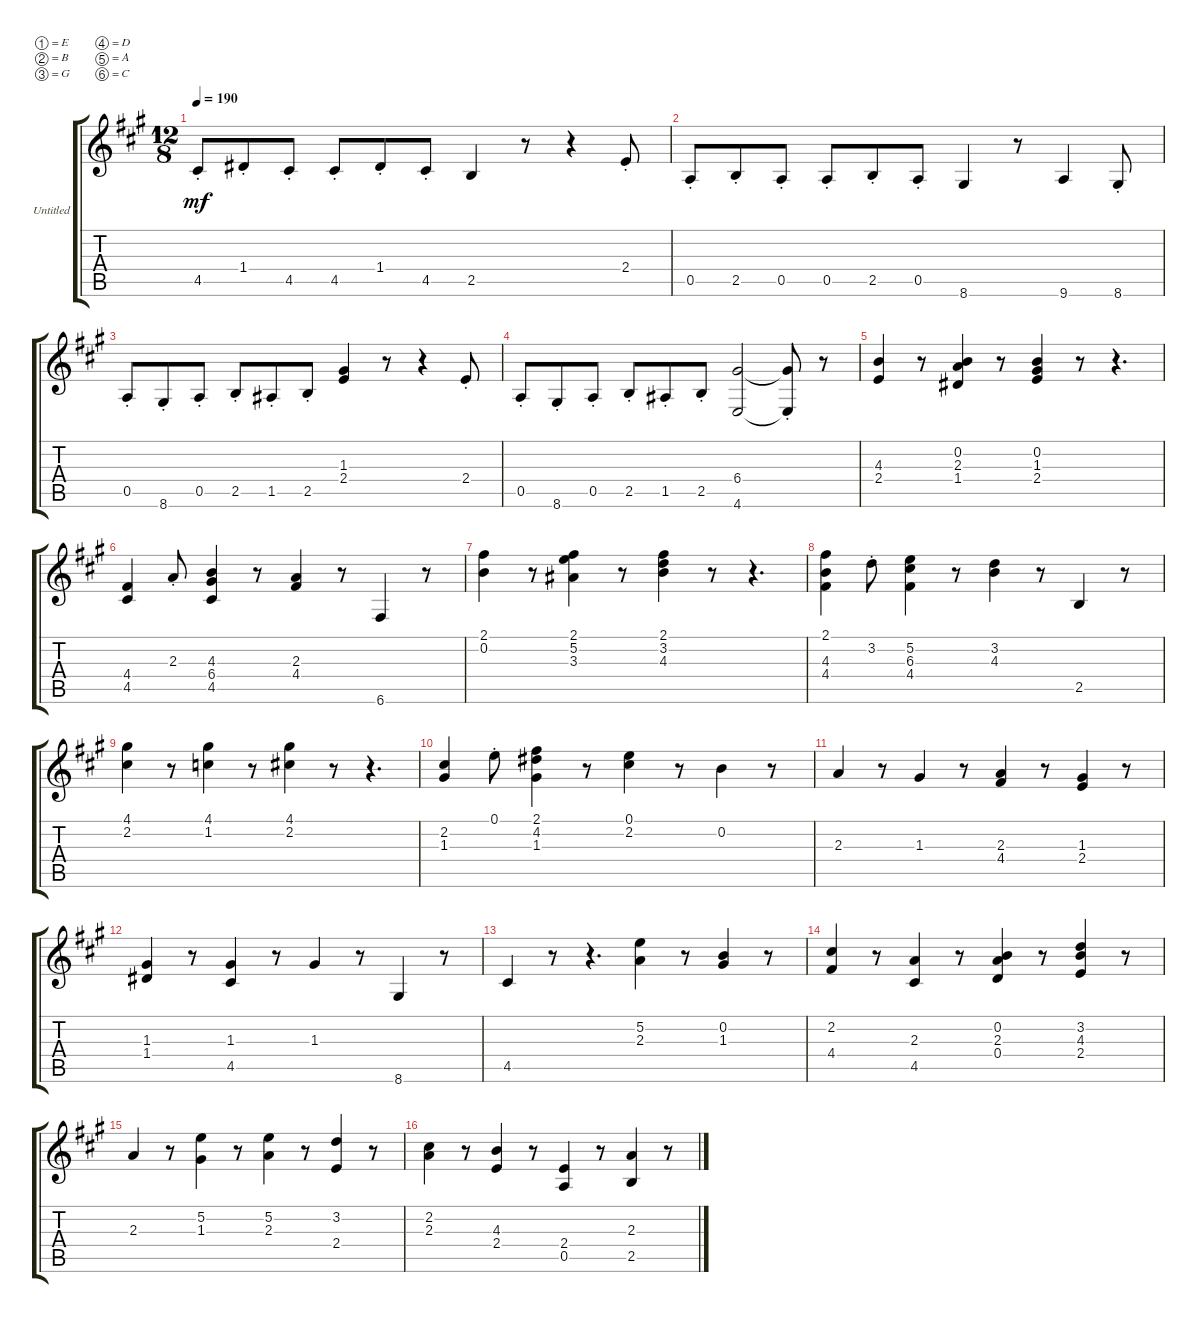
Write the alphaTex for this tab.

\bracketExtendMode groupsimilarinstruments
\firstSystemTrackNameOrientation horizontal
\otherSystemsTrackNameOrientation horizontal
\track ("Untitled" "Untitled") {instrument distortionguitar}
\staff {score tabs}
\tuning (E4 B3 G3 D3 A2 C2)
\ts (12 8)
\tempo 190
\clef g2
\ks a
4.5{st}.8{dy mf} 1.4{st}.8 4.5{st}.8 4.5{st}.8 1.4{st}.8 4.5{st}.8 2.5.4 r.8 r.4 2.4{st}.8 |
0.5{st}.8 2.5{st}.8 0.5{st}.8 0.5{st}.8 2.5{st}.8 0.5{st}.8 8.6.4 r.8 9.6.4 8.6{st}.8 |
0.5{st}.8 8.6{st}.8 0.5{st}.8 2.5{st}.8 1.5{st}.8 2.5{st}.8 (1.3 2.4).4 r.8 r.4 2.4{st}.8 |
0.5{st}.8 8.6{st}.8 0.5{st}.8 2.5{st}.8 1.5{st}.8 2.5{st}.8 (6.4 4.6).2 (6.4{st t} 4.6{st t}).8 r.8 |
(4.3 2.4).4 r.8 (0.2 2.3 1.4).4 r.8 (0.2 1.3 2.4).4 r.8 r.4{d} |
(4.4 4.5).4 2.3{st}.8 (4.3 6.4 4.5).4 r.8 (2.3 4.4).4 r.8 6.6.4 r.8 |
(2.1 0.2).4 r.8 (2.1 5.2 3.3).4 r.8 (2.1 3.2 4.3).4 r.8 r.4{d} |
(2.1 4.3 4.4).4 3.2{st}.8 (5.2 6.3 4.4).4 r.8 (3.2 4.3).4 r.8 2.5.4 r.8 |
(4.1 2.2).4 r.8 (4.1 1.2).4 r.8 (4.1 2.2).4 r.8 r.4{d} |
(2.2 1.3).4 0.1{st}.8 (2.1 4.2 1.3).4 r.8 (0.1 2.2).4 r.8 0.2.4 r.8 |
2.3.4 r.8 1.3.4 r.8 (2.3 4.4).4 r.8 (1.3 2.4).4 r.8 |
(1.3 1.4).4 r.8 (1.3 4.5).4 r.8 1.3.4 r.8 8.6.4 r.8 |
4.5.4 r.8 r.4{d} (5.2 2.3).4 r.8 (0.2 1.3).4 r.8 |
(2.2 4.4).4 r.8 (2.3 4.5).4 r.8 (0.2 2.3 0.4).4 r.8 (3.2 4.3 2.4).4 r.8 |
2.3.4 r.8 (5.2 1.3).4 r.8 (5.2 2.3).4 r.8 (3.2 2.4).4 r.8 |
(2.2 2.3).4 r.8 (4.3 2.4).4 r.8 (2.4 0.5).4 r.8 (2.3 2.5).4 r.8
